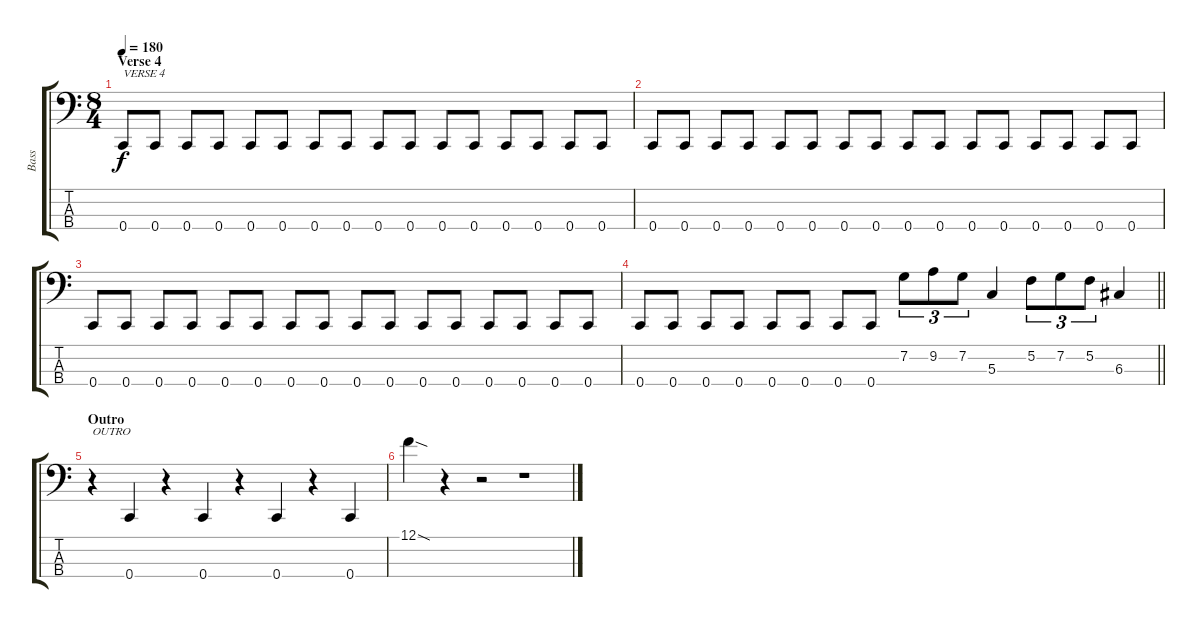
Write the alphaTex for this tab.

\track ("Bass" "Bass") {instrument electricbasspick}
\staff {score tabs}
\tuning (F2 C2 G1 C1) {hide}
\ts (8 4)
\section ("" "Verse 4")
\tempo 180
\clef f4
\ks c
0.4.8{txt "VERSE 4" dy f} 0.4.8 0.4.8 0.4.8 0.4.8 0.4.8 0.4.8 0.4.8 0.4.8 0.4.8 0.4.8 0.4.8 0.4.8 0.4.8 0.4.8 0.4.8 |
0.4.8 0.4.8 0.4.8 0.4.8 0.4.8 0.4.8 0.4.8 0.4.8 0.4.8 0.4.8 0.4.8 0.4.8 0.4.8 0.4.8 0.4.8 0.4.8 |
0.4.8 0.4.8 0.4.8 0.4.8 0.4.8 0.4.8 0.4.8 0.4.8 0.4.8 0.4.8 0.4.8 0.4.8 0.4.8 0.4.8 0.4.8 0.4.8 |
\barLineRight lightlight
0.4.8 0.4.8 0.4.8 0.4.8 0.4.8 0.4.8 0.4.8 0.4.8 7.2.8{tu (3 2)} 9.2.8{tu (3 2)} 7.2.8{tu (3 2)} 5.3.4 5.2.8{tu (3 2)} 7.2.8{tu (3 2)} 5.2.8{tu (3 2)} 6.3.4 |
\section ("" "Outro")
r.4{txt "OUTRO"} 0.4.4 r.4 0.4.4 r.4 0.4.4 r.4 0.4.4 |
12.1{sod}.4 r.4 r.2 r.1
